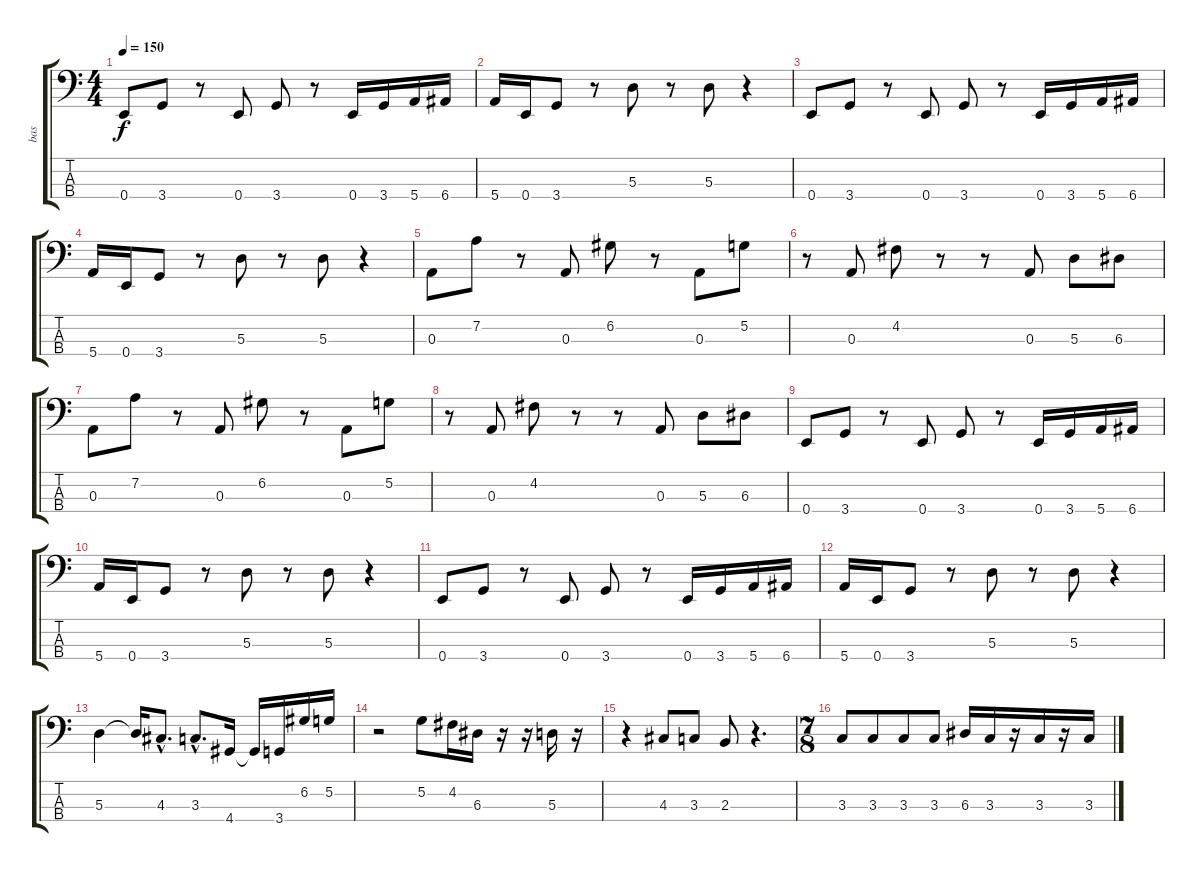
\track ("bas" "bas") {instrument electricbassfinger}
\staff {score tabs}
\tuning (G2 D2 A1 E1) {hide}
\ts (4 4)
\tempo 150
\clef f4
\ks c
0.4.8{dy f} 3.4.8 r.8 0.4.8 3.4.8 r.8 0.4.16 3.4.16 5.4.16 6.4.16 |
5.4.16 0.4.16 3.4.8 r.8 5.3.8 r.8 5.3.8 r.4 |
0.4.8 3.4.8 r.8 0.4.8 3.4.8 r.8 0.4.16 3.4.16 5.4.16 6.4.16 |
5.4.16 0.4.16 3.4.8 r.8 5.3.8 r.8 5.3.8 r.4 |
0.3.8 7.2.8 r.8 0.3.8 6.2.8 r.8 0.3.8 5.2.8 |
r.8 0.3.8 4.2.8 r.8 r.8 0.3.8 5.3.8 6.3.8 |
0.3.8 7.2.8 r.8 0.3.8 6.2.8 r.8 0.3.8 5.2.8 |
r.8 0.3.8 4.2.8 r.8 r.8 0.3.8 5.3.8 6.3.8 |
0.4.8 3.4.8 r.8 0.4.8 3.4.8 r.8 0.4.16 3.4.16 5.4.16 6.4.16 |
5.4.16 0.4.16 3.4.8 r.8 5.3.8 r.8 5.3.8 r.4 |
0.4.8 3.4.8 r.8 0.4.8 3.4.8 r.8 0.4.16 3.4.16 5.4.16 6.4.16 |
5.4.16 0.4.16 3.4.8 r.8 5.3.8 r.8 5.3.8 r.4 |
5.3.4 5.3{t}.16 4.3{hac}.8{d} 3.3{hac}.8{d} 4.4.16 4.4{t}.16 3.4.16 6.2.16 5.2.16 |
r.2 5.2.8 4.2.16 6.3.16 r.16 r.16 5.3.16 r.16 |
r.4 4.3.8 3.3.8 2.3.8 r.4{d} |
\ts (7 8)
3.3.8 3.3.8 3.3.8 3.3.8 6.3.16 3.3.16 r.16 3.3.16 r.16 3.3.16
